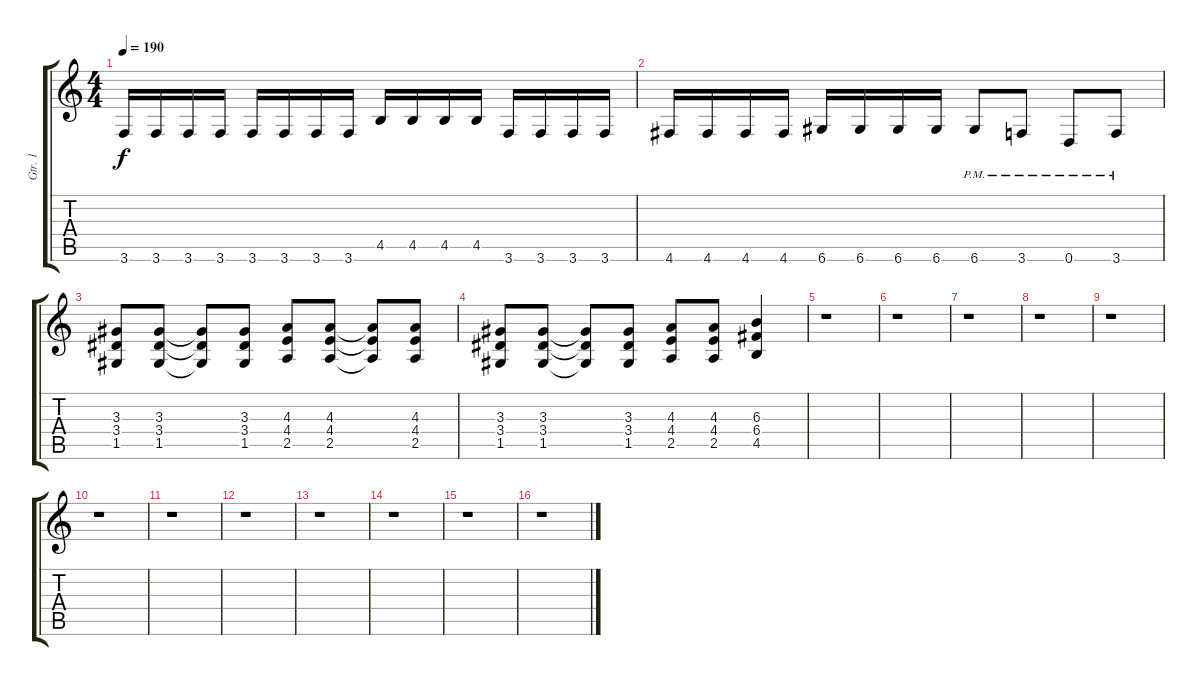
\track ("Gtr. 1" "Gtr. 1") {instrument distortionguitar}
\staff {score tabs}
\tuning (D4 A3 F3 C3 G2 D2) {hide}
\ts (4 4)
\tempo 190
\clef g2
\ks c
3.6.16{dy f} 3.6.16 3.6.16 3.6.16 3.6.16 3.6.16 3.6.16 3.6.16 4.5.16 4.5.16 4.5.16 4.5.16 3.6.16 3.6.16 3.6.16 3.6.16 |
4.6.16 4.6.16 4.6.16 4.6.16 6.6.16 6.6.16 6.6.16 6.6.16 6.6{pm}.8 3.6{pm}.8 0.6{pm}.8 3.6{pm}.8 |
(3.3 3.4 1.5).8 (3.3 3.4 1.5).8 (3.3{t} 3.4{t} 1.5{t}).8 (3.3 3.4 1.5).8 (4.3 4.4 2.5).8 (4.3 4.4 2.5).8 (4.3{t} 4.4{t} 2.5{t}).8 (4.3 4.4 2.5).8 |
(3.3 3.4 1.5).8 (3.3 3.4 1.5).8 (3.3{t} 3.4{t} 1.5{t}).8 (3.3 3.4 1.5).8 (4.3 4.4 2.5).8 (4.3 4.4 2.5).8 (6.3 6.4 4.5).4 |
r.1 |
r.1 |
r.1 |
r.1 |
r.1 |
r.1 |
r.1 |
r.1 |
r.1 |
r.1 |
r.1 |
r.1
